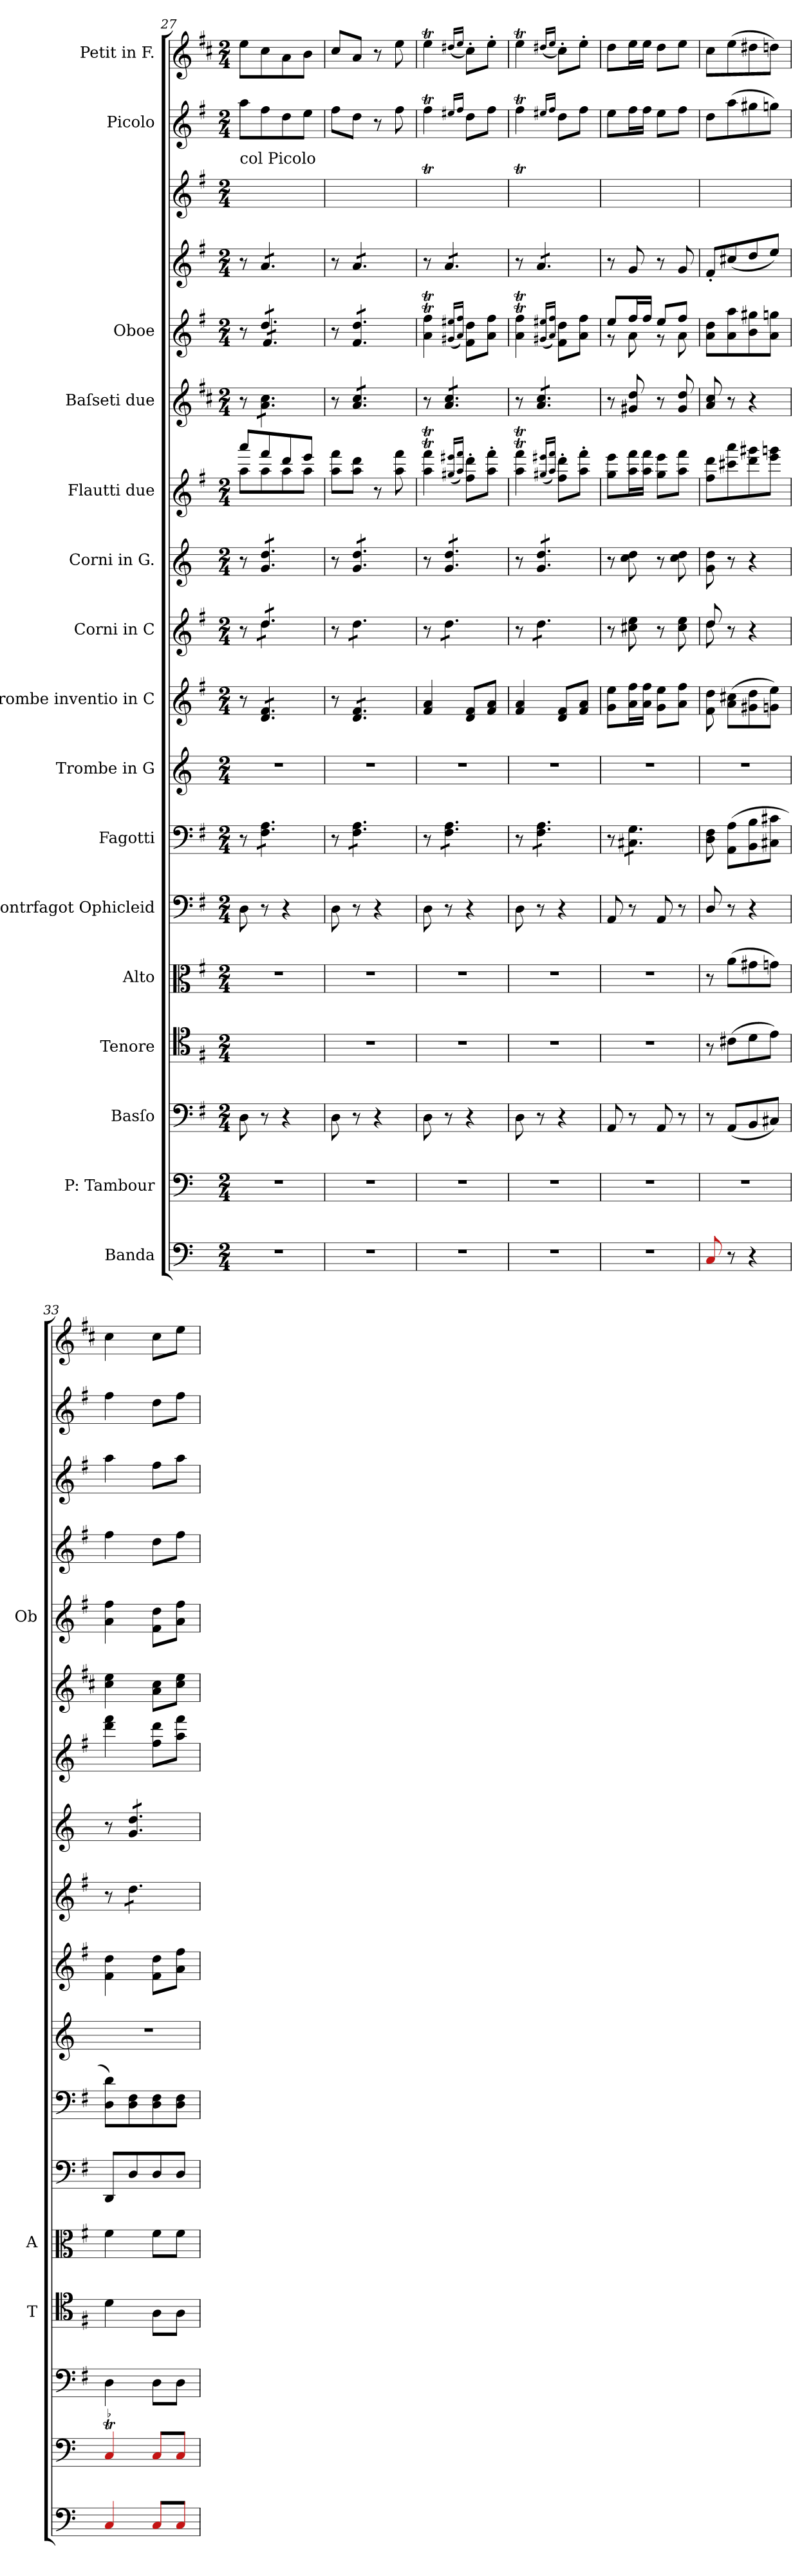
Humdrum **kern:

**kern	**kern	**dynam	**kern	**kern	**kern	**kern	**dynam	**kern	**kern	**kern	**dynam	**kern	**kern	**kern	**kern	**dynam	**kern	**kern	**kern	**dynam	**kern	**dynam	**kern
*part18	*part17	*part17	*part16	*part15	*part14	*part13	*part13	*part12	*part11	*part10	*part10	*part9	*part8	*part7	*part6	*part6	*part5	*part4	*part3	*part3	*part2	*part2	*part1
*staff18	*staff17	*staff17	*staff16	*staff15	*staff14	*staff13	*staff13	*staff12	*staff11	*staff10	*staff10	*staff9	*staff8	*staff7	*staff6	*staff6	*staff5	*staff4	*staff3	*staff3	*staff2	*staff2	*staff1
*I"Banda	*I"P: Tambour	*	*I"Basſo	*I"Tenore	*I"Alto	*I"Contrfagot Ophicleid	*	*I"Fagotti	*I"Trombe in G	*I"Trombe inventio in C	*	*I"Corni in C	*I"Corni in G.	*I"Flautti due	*I"Baſseti due	*	*I"Oboe	*	*	*	*I"Picolo	*	*I"Petit in F.
*	*	*	*	*I'T	*I'A	*	*	*	*	*	*	*	*	*	*	*	*I'Ob	*	*	*	*	*	*
*clefF4	*clefF4	*	*clefF4	*clefC4	*clefC3	*clefF4	*	*clefF4	*clefG2	*clefG2	*	*clefG2	*clefG2	*clefG2	*clefG2	*	*clefG2	*clefG2	*clefG2	*	*clefG2	*	*clefG2
*	*	*	*	*	*	*	*	*	*ITrd-4c-7	*	*	*	*ITrd3c5	*	*ITrd4c7	*	*	*	*	*	*	*	*ITrd-3c-5
*k[]	*k[]	*	*k[f#]	*k[f#]	*k[f#]	*k[f#]	*	*k[f#]	*k[f#]	*k[f#]	*	*k[f#]	*k[f#]	*k[f#]	*k[f#]	*	*k[f#]	*k[f#]	*k[f#]	*	*k[f#]	*	*k[f#]
*M2/4	*M2/4	*	*M2/4	*M2/4	*M2/4	*M2/4	*	*M2/4	*M2/4	*M2/4	*	*M2/4	*M2/4	*M2/4	*M2/4	*	*M2/4	*M2/4	*M2/4	*	*M2/4	*	*M2/4
=27	=27	=27	=27	=27	=27	=27	=27	=27	=27	=27	=27	=27	=27	=27	=27	=27	=27	=27	=27	=27	=27	=27	=27
*	*	*	*	*	*	*	*	*	*	*	*	*^	*	*^	*	*	*^	*	*	*	*	*	*
!	!	!	!	!	!	!	!	!	!	!	!	!	!	!	!	!	!	!	!	!	!	!LO:TX:a:t=col Picolo	!	!	!	!
*	*	*	*	*	*	*	*	*	*	*	*	*	*	*	*tremolo	*	*	*	*	*	*	*	*	*	*	*
2r	2r	.	8D\	2ryy	2r	8D\	.	8r	2r	8r	.	8r	8ryy	8r	8aaa/L	8aa\L	8r	.	8r	8ryy	8r	8aa\Lyy	.	8aa\L	.	8aa\L
*	*	*	*	*	*	*	*	*tremolo	*	*	*	*	*	*	*	*	*	*	*	*	*	*	*	*	*	*
*	*	*	*	*	*	*	*	*	*	*tremolo	*	*	*	*	*	*	*	*	*	*	*	*	*	*	*	*
*	*	*	*	*	*	*	*	*	*	*	*	*tremolo	*	*	*	*	*	*	*	*	*	*	*	*	*	*
*	*	*	*	*	*	*	*	*	*	*	*	*	*	*tremolo	*	*	*	*	*	*	*	*	*	*	*	*
*	*	*	*	*	*	*	*	*	*	*	*	*	*	*	*	*	*tremolo	*	*	*	*	*	*	*	*	*
*	*	*	*	*	*	*	*	*	*	*	*	*	*	*	*	*	*	*	*tremolo	*	*	*	*	*	*	*
*	*	*	*	*	*	*	*	*	*	*	*	*	*	*	*	*	*	*	*	*	*tremolo	*	*	*	*	*
.	.	.	8r	.	.	8r	.	8F#\ 8A\L	.	8d/ 8f#/L	.	8dd/L	8dd\L	8d/ 8a/L	8fff#/	8aa\	8d\ 8f#\L	.	8dd/L	8f#/L	8a/L	8ff#\yy	.	8ff#\	.	8ff#\
.	.	.	4r	.	.	4r	.	8F#\ 8A\	.	8d/ 8f#/	.	8dd/	8dd\	8d/ 8a/	8ddd/	8aa\	8d\ 8f#\	.	8dd/	8f#/	8a/	8dd\yy	.	8dd\	.	8dd\
.	.	.	.	.	.	.	.	8F#\ 8A\J	.	8d/ 8f#/J	.	8dd/J	8dd\J	8d/ 8a/J	8eee/J	8aa\J	8d\ 8f#\J	.	8dd/J	8f#/J	8a/J	8ee\Jyy	.	8ee\J	.	8ee\J
*	*	*	*	*	*	*	*	*	*	*	*	*	*	*	*Xtremolo	*	*	*	*	*	*	*	*	*	*	*
*	*	*	*	*	*	*	*	*	*	*	*	*v	*v	*	*v	*v	*	*	*v	*v	*	*	*	*	*	*
=28	=28	=28	=28	=28	=28	=28	=28	=28	=28	=28	=28	=28	=28	=28	=28	=28	=28	=28	=28	=28	=28	=28	=28
2r	2r	.	8D\	2r	2r	8D\	.	8r	2r	8r	.	8r	8r	8aa\ 8fff#\L	8r	.	8r	8r	8ff#\Lyy	.	8ff#\L	.	8ff#/L
.	.	.	8r	.	.	8r	.	8F#\ 8A\L	.	8d/ 8f#/L	.	8dd\L	8d/ 8a/L	8aa\ 8ddd\J	8d/ 8f#/L	.	8f#/ 8dd/L	8a/L	8dd\Jyy	.	8dd\J	.	8dd/J
.	.	.	4r	.	.	4r	.	8F#\ 8A\	.	8d/ 8f#/	.	8dd\	8d/ 8a/	8r	8d/ 8f#/	.	8f#/ 8dd/	8a/	8ryy	.	8r	.	8r
.	.	.	.	.	.	.	.	8F#\ 8A\J	.	8d/ 8f#/J	.	8dd\J	8d/ 8a/J	8aa\ 8fff#\	8d/ 8f#/J	.	8f#/ 8dd/J	8a/J	8ff#\yy	.	8ff#\	.	8aa\
*	*	*	*	*	*	*	*	*	*	*	*	*	*	*	*	*	*Xtremolo	*	*	*	*	*	*
*	*	*	*	*	*	*	*	*	*	*Xtremolo	*	*	*	*	*	*	*	*	*	*	*	*	*
=29	=29	=29	=29	=29	=29	=29	=29	=29	=29	=29	=29	=29	=29	=29	=29	=29	=29	=29	=29	=29	=29	=29	=29
2r	2r	.	8D\	2r	2r	8D\	.	8r	2r	4f#/ 4a/	.	8r	8r	4aaT\ 4fff#T\	8r	.	4aT\ 4ff#T\	8r	4ff#t\yy	.	4ff#t\	.	4aaT\
.	.	.	8r	.	.	8r	.	8F#\ 8A\L	.	.	.	8dd\L	8d/ 8a/L	.	8d/ 8f#/L	.	.	8a/L	.	.	.	.	.
.	.	.	.	.	.	.	.	.	.	.	.	.	.	(16qqgg#X/ 16qqeee#X/LL	.	.	(16qqg#X/ 16qqee#X/LL	.	16qqee#X/LLyy	.	16qqee#X/LL	.	(16qqgg#X/LL
.	.	.	.	.	.	.	.	.	.	.	.	.	.	16qqaa/ 16qqfff#/JJ)	.	.	16qqa/ 16qqff#/JJ)	.	16qqff#/JJyy	.	16qqff#/JJ	.	16qqaa/JJ
.	.	.	4r	.	.	4r	.	8F#\ 8A\	.	8d/ 8f#/L	.	8dd\	8d/ 8a/	8ff#'\ 8ddd'\L	8d/ 8f#/	.	8f#\ 8dd\L	8a/	8dd\Lyy	.	8dd\L	.	8ff#'\L)
.	.	.	.	.	.	.	.	8F#\ 8A\J	.	8f#/ 8a/J	.	8dd\J	8d/ 8a/J	8aa'\ 8fff#'\J	8d/ 8f#/J	.	8a\ 8ff#\J	8a/J	8ff#\Jyy	.	8ff#\J	.	8aa'\J
=30	=30	=30	=30	=30	=30	=30	=30	=30	=30	=30	=30	=30	=30	=30	=30	=30	=30	=30	=30	=30	=30	=30	=30
2r	2r	.	8D\	2r	2r	8D\	.	8r	2r	4f#/ 4a/	.	8r	8r	4aaT\ 4fff#T\	8r	.	4aT\ 4ff#T\	8r	4ff#t\yy	.	4ff#t\	.	4aaT\
.	.	.	8r	.	.	8r	.	8F#\ 8A\L	.	.	.	8dd\L	8d/ 8a/L	.	8d/ 8f#/L	.	.	8a/L	.	.	.	.	.
.	.	.	.	.	.	.	.	.	.	.	.	.	.	(16qqgg#X/ 16qqeee#X/LL	.	.	(16qqg#X/ 16qqee#X/LL	.	16qqee#X/LLyy	.	16qqee#X/LL	.	(16qqgg#X/LL
.	.	.	.	.	.	.	.	.	.	.	.	.	.	16qqaa/ 16qqfff#/JJ)	.	.	16qqa/ 16qqff#/JJ)	.	16qqff#/JJyy	.	16qqff#/JJ	.	16qqaa/JJ
.	.	.	4r	.	.	4r	.	8F#\ 8A\	.	8d/ 8f#/L	.	8dd\	8d/ 8a/	8ff#'\ 8ddd'\L	8d/ 8f#/	.	8f#\ 8dd\L	8a/	8dd\Lyy	.	8dd\L	.	8ff#'\L)
.	.	.	.	.	.	.	.	8F#\ 8A\J	.	8f#/ 8a/J	.	8dd\J	8d/ 8a/J	8aa'\ 8fff#'\J	8d/ 8f#/J	.	8a\ 8ff#\J	8a/J	8ff#\Jyy	.	8ff#\J	.	8aa'\J
*	*	*	*	*	*	*	*	*	*	*	*	*	*	*	*	*	*	*Xtremolo	*	*	*	*	*
*	*	*	*	*	*	*	*	*	*	*	*	*	*	*	*Xtremolo	*	*	*	*	*	*	*	*
*	*	*	*	*	*	*	*	*	*	*	*	*	*Xtremolo	*	*	*	*	*	*	*	*	*	*
*	*	*	*	*	*	*	*	*	*	*	*	*Xtremolo	*	*	*	*	*	*	*	*	*	*	*
=31	=31	=31	=31	=31	=31	=31	=31	=31	=31	=31	=31	=31	=31	=31	=31	=31	=31	=31	=31	=31	=31	=31	=31
*	*	*	*	*	*	*	*	*	*	*	*	*	*	*	*	*	*^	*	*	*	*	*	*
2r	2r	.	8AA/	2r	2r	8AA/	.	8r	2r	8g\ 8ee\L	.	8r	8r	8gg\ 8eee\L	8r	.	8ee/L	8r	8r	8ee\Lyy	.	8ee\L	.	8gg\L
.	.	.	8r	.	.	8r	.	8C#X\ 8G\L	.	16a\ 16ff#\L	.	8cc#X\ 8ee\	8g\ 8a\	16aa\ 16fff#\L	8c#X/ 8g/	.	16ff#/L	8a\	8g/	16ff#\Lyy	.	16ff#\L	.	16aa\L
.	.	.	.	.	.	.	.	.	.	16a\ 16ff#\JJ	.	.	.	16aa\ 16fff#\JJ	.	.	16ff#/JJ	.	.	16ff#\JJyy	.	16ff#\JJ	.	16aa\JJ
.	.	.	8AA/	.	.	8AA/	.	8C#X\ 8G\	.	8g\ 8ee\L	.	8r	8r	8gg\ 8eee\L	8r	.	8ee/L	8r	8r	8ee\Lyy	.	8ee\L	.	8gg\L
.	.	.	8r	.	.	8r	.	8C#X\ 8G\J	.	8a\ 8ff#\J	.	8cc#\ 8ee\	8g\ 8a\	8aa\ 8fff#\J	8c#/ 8g/	.	8ff#/J	8a\	8g/	8ff#\Jyy	.	8ff#\J	.	8aa\J
*	*	*	*	*	*	*	*	*Xtremolo	*	*	*	*	*	*	*	*	*	*	*	*	*	*	*	*
*	*	*	*	*	*	*	*	*	*	*	*	*	*	*	*	*	*v	*v	*	*	*	*	*	*
=32	=32	=32	=32	=32	=32	=32	=32	=32	=32	=32	=32	=32	=32	=32	=32	=32	=32	=32	=32	=32	=32	=32	=32
*	*	*	*	*	*	*	*	*	*	*	*	*^	*	*	*	*	*	*	*	*	*	*	*
8Ra/	2r	.	8r	8r	8r	8D/	.	8D\ 8F#\	2r	8f#\ 8dd\	.	8dd/	8dd\	8d\ 8a\	8ff#\ 8ddd\L	8d/ 8f#/	.	8a\ 8dd\L	8f#'/L	8dd\Lyy	.	8dd\L	.	8ff#\L
8r	.	.	(8AA/L	(8c#X\L	(8a\L	8r	.	(8AA\ 8A\L	.	(8a\ 8cc#X\L	.	8r	8ryy	8r	8ccc#X\ 8aaa\	8r	.	8a\ 8aa\	(8cc#X/	(8aa\yy	.	(8aa\	.	(8aa\
4r	.	.	8BB/	8d\	8g#X\	4r	.	8BB\ 8B\	.	8g#X\ 8dd\	.	4r	4ryy	4r	8ddd\ 8ggg#X\	4r	.	8b\ 8gg#X\	8dd/	8gg#X\yy	.	8gg#X\	.	8gg#X\
.	.	.	8C#X/J)	8e\J)	8gn\J)	.	.	8C#X\ 8c#X\J	.	8gn\ 8ee\J)	.	.	.	.	8eee\ 8gggn\J	.	.	8a\ 8ggn\J	8ee/J)	8ggn\Jyy)	.	8ggn\J)	.	8ggn\J)
*	*	*	*	*	*	*	*	*	*	*	*	*v	*v	*	*	*	*	*	*	*	*	*	*	*
=33	=33	=33	=33	=33	=33	=33	=33	=33	=33	=33	=33	=33	=33	=33	=33	=33	=33	=33	=33	=33	=33	=33	=33
!	!	!LO:DY:a:rj	!	!	!	!	!LO:DY:b	!	!	!	!	!	!	!	!	!LO:DY:a	!	!	!	!LO:DY:b	!	!LO:DY:a	!
4Ra/	4Rat/	fo	4D\	4d\	4f#\	8DD/L	fo	8D\ 8d\L)	2r	4f#\ 4dd\	fo	8r	8r	4ddd\ 4fff#\	4f#\ 4a\	fo	4a\ 4ff#\	4ff#\	4aa\	fo	4ff#\	fo	4ff#\
*	*	*	*	*	*	*	*	*	*	*	*	*tremolo	*	*	*	*	*	*	*	*	*	*	*
*	*	*	*	*	*	*	*	*	*	*	*	*	*tremolo	*	*	*	*	*	*	*	*	*	*
.	.	.	.	.	.	8D/	.	8D\ 8F#\	.	.	.	8dd\L	8d/ 8a/L	.	.	.	.	.	.	.	.	.	.
8Ra/L	8Ra/L	.	8D\L	8A\L	8f#\L	8D/	.	8D\ 8F#\	.	8f#\ 8dd\L	.	8dd\	8d/ 8a/	8ff#\ 8ddd\L	8d\ 8f#\L	.	8f#\ 8dd\L	8dd\L	8ff#\L	.	8dd\L	.	8ff#\L
8Ra/J	8Ra/J	.	8D\J	8A\J	8f#\J	8D/J	.	8D\ 8F#\J	.	8a\ 8ff#\J	.	8dd\J	8d/ 8a/J	8aa\ 8fff#\J	8f#\ 8a\J	.	8a\ 8ff#\J	8ff#\J	8aa\J	.	8ff#\J	.	8aa\J
*	*	*	*	*	*	*	*	*	*	*	*	*	*Xtremolo	*	*	*	*	*	*	*	*	*	*
*	*	*	*	*	*	*	*	*	*	*	*	*Xtremolo	*	*	*	*	*	*	*	*	*	*	*
=	=	=	=	=	=	=	=	=	=	=	=	=	=	=	=	=	=	=	=	=	=	=	=
*-	*-	*-	*-	*-	*-	*-	*-	*-	*-	*-	*-	*-	*-	*-	*-	*-	*-	*-	*-	*-	*-	*-	*-
